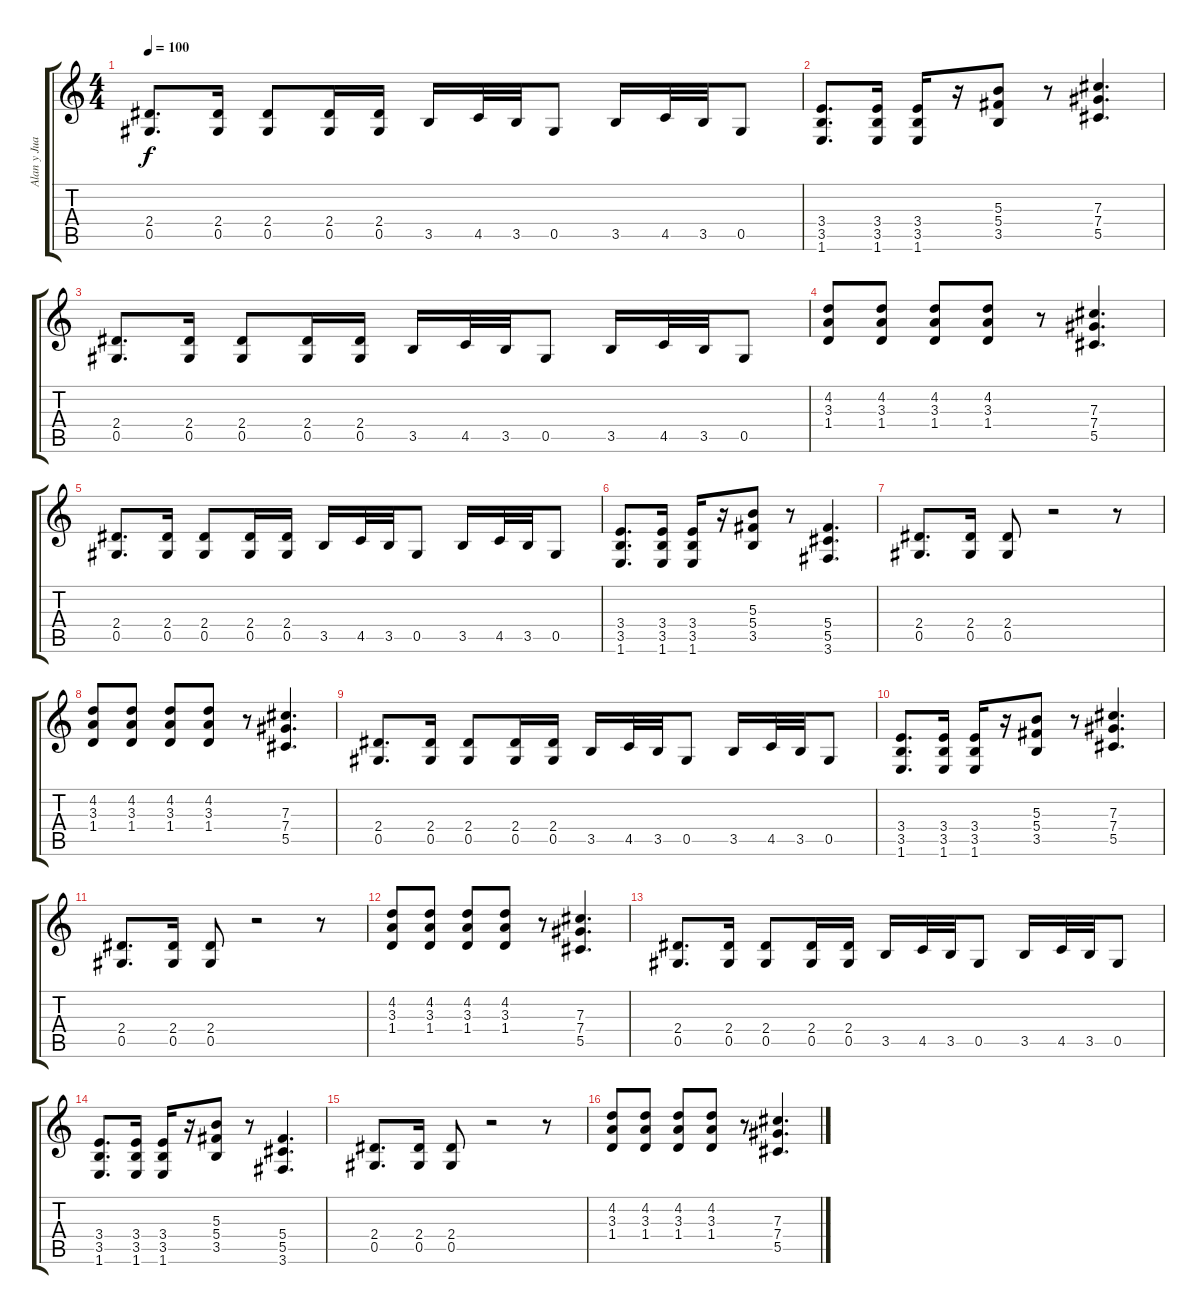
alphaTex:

\track ("Alan y Juan" "Alan y Jua") {instrument distortionguitar}
\staff {score tabs}
\tuning (Eb4 Bb3 Gb3 Db3 Ab2 Eb2) {hide}
\ts (4 4)
\tempo 100
\clef g2
\ks c
(2.4 0.5).8{d dy f} (2.4 0.5).16 (2.4 0.5).8 (2.4 0.5).16 (2.4 0.5).16 3.5.16 4.5.32 3.5.32 0.5.8 3.5.16 4.5.32 3.5.32 0.5.8 |
(3.4 3.5 1.6).8{d} (3.4 3.5 1.6).16 (3.4 3.5 1.6).16 r.16 (5.3 5.4 3.5).8 r.8 (7.3 7.4 5.5).4{d} |
(2.4 0.5).8{d} (2.4 0.5).16 (2.4 0.5).8 (2.4 0.5).16 (2.4 0.5).16 3.5.16 4.5.32 3.5.32 0.5.8 3.5.16 4.5.32 3.5.32 0.5.8 |
(4.2 3.3 1.4).8 (4.2 3.3 1.4).8 (4.2 3.3 1.4).8 (4.2 3.3 1.4).8 r.8 (7.3 7.4 5.5).4{d} |
(2.4 0.5).8{d} (2.4 0.5).16 (2.4 0.5).8 (2.4 0.5).16 (2.4 0.5).16 3.5.16 4.5.32 3.5.32 0.5.8 3.5.16 4.5.32 3.5.32 0.5.8 |
(3.4 3.5 1.6).8{d} (3.4 3.5 1.6).16 (3.4 3.5 1.6).16 r.16 (5.3 5.4 3.5).8 r.8 (5.4 5.5 3.6).4{d} |
(2.4 0.5).8{d} (2.4 0.5).16 (2.4 0.5).8 r.2 r.8 |
(4.2 3.3 1.4).8 (4.2 3.3 1.4).8 (4.2 3.3 1.4).8 (4.2 3.3 1.4).8 r.8 (7.3 7.4 5.5).4{d} |
(2.4 0.5).8{d} (2.4 0.5).16 (2.4 0.5).8 (2.4 0.5).16 (2.4 0.5).16 3.5.16 4.5.32 3.5.32 0.5.8 3.5.16 4.5.32 3.5.32 0.5.8 |
(3.4 3.5 1.6).8{d} (3.4 3.5 1.6).16 (3.4 3.5 1.6).16 r.16 (5.3 5.4 3.5).8 r.8 (7.3 7.4 5.5).4{d} |
(2.4 0.5).8{d} (2.4 0.5).16 (2.4 0.5).8 r.2 r.8 |
(4.2 3.3 1.4).8 (4.2 3.3 1.4).8 (4.2 3.3 1.4).8 (4.2 3.3 1.4).8 r.8 (7.3 7.4 5.5).4{d} |
(2.4 0.5).8{d} (2.4 0.5).16 (2.4 0.5).8 (2.4 0.5).16 (2.4 0.5).16 3.5.16 4.5.32 3.5.32 0.5.8 3.5.16 4.5.32 3.5.32 0.5.8 |
(3.4 3.5 1.6).8{d} (3.4 3.5 1.6).16 (3.4 3.5 1.6).16 r.16 (5.3 5.4 3.5).8 r.8 (5.4 5.5 3.6).4{d} |
(2.4 0.5).8{d} (2.4 0.5).16 (2.4 0.5).8 r.2 r.8 |
(4.2 3.3 1.4).8 (4.2 3.3 1.4).8 (4.2 3.3 1.4).8 (4.2 3.3 1.4).8 r.8 (7.3 7.4 5.5).4{d}
